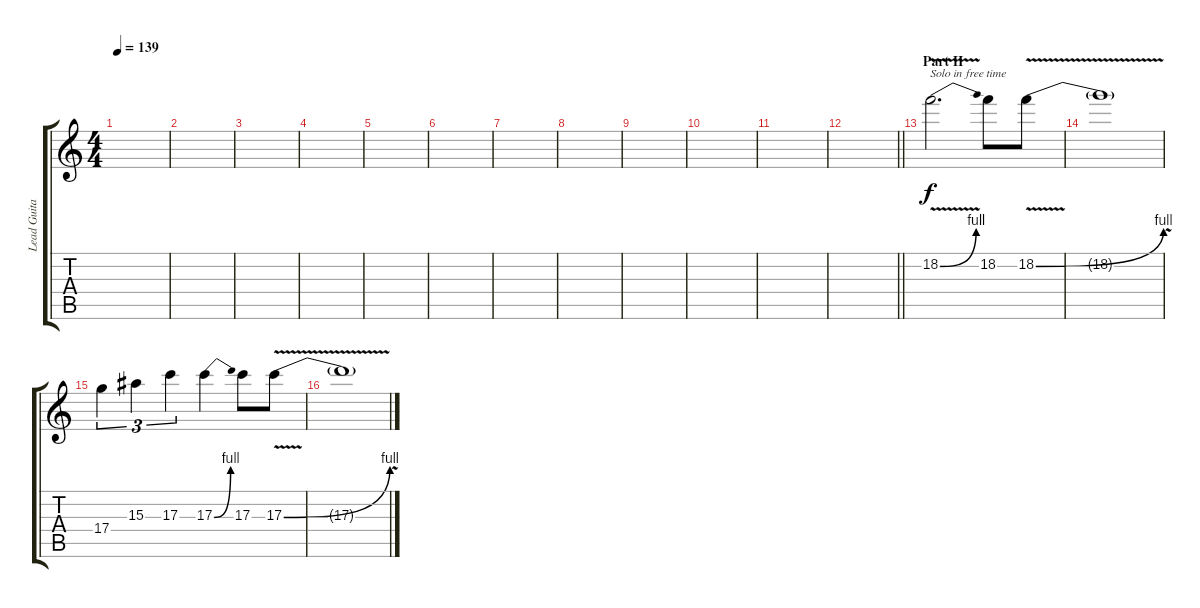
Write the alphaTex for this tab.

\track ("Lead Guitar (David Gilmour)" "Lead Guita") {instrument overdrivenguitar}
\staff {score tabs}
\tuning (E4 B3 G3 D3 A2 E2) {hide}
\ts (4 4)
\tempo 139
\clef g2
\ks c
|
|
|
|
|
|
|
|
|
|
|
\barLineRight lightlight
|
\section ("" "Part II")
18.2{be (bend 0 0 60 4) v}.2{d txt "Solo in free time" instrument electricguitarjazz} 18.2.8 18.2{be (bend 0 0 60 4) v}.8 |
18.2{v t}.1 |
17.4.4{tu (3 2)} 15.3.4{tu (3 2)} 17.3.4{tu (3 2)} 17.3{be (bend 0 0 60 4)}.4 17.3.8 17.3{be (bend 0 0 60 4) v}.8 |
17.3{v t}.1
